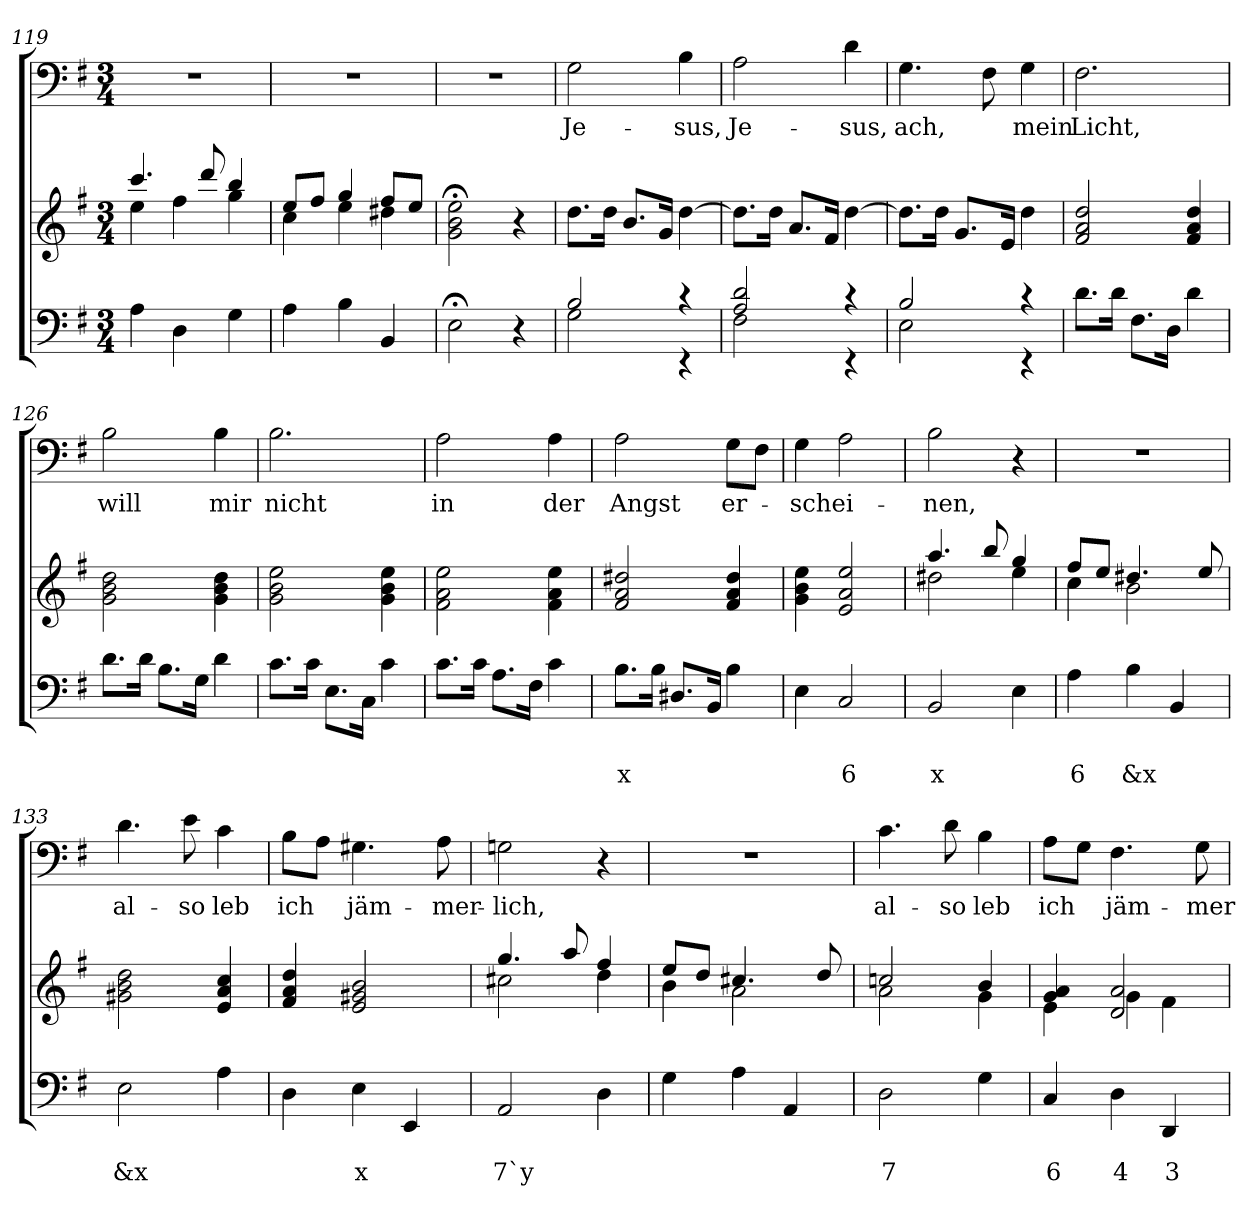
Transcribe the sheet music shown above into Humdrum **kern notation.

**kern	**text	**text	**kern	**kern	**text
*part2	*part2	*part2	*part2	*part1	*part1
*staff3	*staff3	*staff3	*staff2	*staff1	*staff1
!!LO:LB:g=z
*clefF4	*	*	*clefG2	*clefF4	*
*k[f#]	*	*	*k[f#]	*k[f#]	*
*G:	*	*	*G:	*G:	*
*M3/4	*	*	*M3/4	*M3/4	*
=119	=119	=119	=119	=119	=119
*	*	*	*^	*	*
4A\	.	.	4.ccc/	4ee\	2.r	.
4D\	.	.	.	4ff#\	.	.
.	.	.	8ddd/	.	.	.
4G\	.	.	4bb/	4gg\	.	.
=120	=120	=120	=120	=120	=120	=120
4A\	.	.	8ee/L	4cc\	2.r	.
.	.	.	8ff#/J	.	.	.
4B\	.	.	4gg/	4ee\	.	.
4BB/	.	.	8ff#/L	4dd#X\	.	.
.	.	.	8ee/J	.	.	.
*	*	*	*v	*v	*	*
=121	=121	=121	=121	=121	=121
2E;<\	.	.	2g\;< 2b\;< 2ee\;<	2.r	.
4r	.	.	4r	.	.
=122	=122	=122	=122	=122	=122
*^	*	*	*	*	*
!	!	!	!	!	!	!LO:LY:b
2G\	2B/	.	.	8.dd\L	2G\	Je-
.	.	.	.	16dd\Jk	.	.
.	.	.	.	8.b/L	.	.
.	.	.	.	16g/Jk	.	.
!	!	!	!	!	!	!LO:LY:b
4rc	4rEE	.	.	[4dd\	4B\	-sus,
=123	=123	=123	=123	=123	=123	=123
!	!	!	!	!	!	!LO:LY:b
2F#\	2A/ 2d/	.	.	8.dd\L]	2A\	Je-
.	.	.	.	16dd\Jk	.	.
.	.	.	.	8.a/L	.	.
.	.	.	.	16f#/Jk	.	.
!	!	!	!	!	!	!LO:LY:b
4rc	4rEE	.	.	[4dd\	4d\	-sus,
=124	=124	=124	=124	=124	=124	=124
!	!	!	!	!	!	!LO:LY:b
2E\	2B/	.	.	8.dd\L]	4.G\	ach,
.	.	.	.	16dd\Jk	.	.
.	.	.	.	8.g/L	.	.
.	.	.	.	.	8F#\	.
.	.	.	.	16e/Jk	.	.
!	!	!	!	!	!	!LO:LY:b
4rc	4rEE	.	.	4dd\	4G\	mein
!!LO:LB:g=z
=125	=125	=125	=125	=125	=125	=125
!	!	!	!	!	!	!LO:LY:b
*v	*v	*	*	*	*	*
8.d\L	.	.	2f#/ 2a/ 2dd/	2.F#\	Licht,
16d\Jk	.	.	.	.	.
8.F#\L	.	.	.	.	.
16D\Jk	.	.	.	.	.
4d\	.	.	4f#/ 4a/ 4dd/	.	.
=126	=126	=126	=126	=126	=126
!	!	!	!	!	!LO:LY:b
8.d\L	.	.	2g\ 2b\ 2dd\	2B\	will
16d\Jk	.	.	.	.	.
8.B\L	.	.	.	.	.
16G\Jk	.	.	.	.	.
!	!	!	!	!	!LO:LY:b
4d\	.	.	4g\ 4b\ 4dd\	4B\	mir
=127	=127	=127	=127	=127	=127
!	!	!	!	!	!LO:LY:b
8.c\L	.	.	2g\ 2b\ 2ee\	2.B\	nicht
16c\Jk	.	.	.	.	.
8.E\L	.	.	.	.	.
16C\Jk	.	.	.	.	.
4c\	.	.	4g\ 4b\ 4ee\	.	.
=128	=128	=128	=128	=128	=128
!	!	!	!	!	!LO:LY:b
8.c\L	.	.	2f#\ 2a\ 2ee\	2A\	in
16c\Jk	.	.	.	.	.
8.A\L	.	.	.	.	.
16F#\Jk	.	.	.	.	.
!	!	!	!	!	!LO:LY:b
4c\	.	.	4f#\ 4a\ 4ee\	4A\	der
=129	=129	=129	=129	=129	=129
!	!	!LO:LY:b	!	!	!LO:LY:b
8.B\L	.	x	2f#/ 2a/ 2dd#X/	2A\	Angst
16B\Jk	.	.	.	.	.
8.D#X/L	.	.	.	.	.
16BB/Jk	.	.	.	.	.
!	!	!	!	!	!LO:LY:b
4B\	.	.	4f#/ 4a/ 4dd#/	8G\L	er-
.	.	.	.	8F#\J	.
=130	=130	=130	=130	=130	=130
!	!	!	!	!	!LO:LY:b
4E\	.	.	4g\ 4b\ 4ee\	4G\	-schei-
!	!	!LO:LY:b	!	!	!
2C/	.	6	2e/ 2a/ 2ee/	2A\	.
!!LO:PB:g=z
=131	=131	=131	=131	=131	=131
!	!	!LO:LY:b	!	!	!LO:LY:b
*	*	*	*^	*	*
2BB/	.	x	4.aa/	2dd#X\	2B\	-nen,
.	.	.	8bb/	.	.	.
4E\	.	.	4gg/	4ee\	4r	.
=132	=132	=132	=132	=132	=132	=132
!	!	!LO:LY:b	!	!	!	!
4A\	.	6	8ff#/L	4cc\	2.r	.
.	.	.	8ee/J	.	.	.
!	!	!LO:LY:b	!	!	!	!
4B\	.	&x	4.dd#X/	2b\	.	.
4BB/	.	.	.	.	.	.
.	.	.	8ee/	.	.	.
*	*	*	*v	*v	*	*
=133	=133	=133	=133	=133	=133
!	!	!LO:LY:b	!	!	!LO:LY:b
2E\	.	&x	2g#X\ 2b\ 2dd\	4.d\	al-
!	!	!	!	!	!LO:LY:b
.	.	.	.	8e\	-so
!	!	!	!	!	!LO:LY:b
4A\	.	.	4e/ 4a/ 4cc/	4c\	leb
=134	=134	=134	=134	=134	=134
!	!	!	!	!	!LO:LY:b
4D\	.	.	4f#/ 4a/ 4dd/	8B\L	ich
.	.	.	.	8A\J	.
!	!	!LO:LY:b	!	!	!LO:LY:b
4E\	.	x	2e/ 2g#X/ 2b/	4.G#X\	jäm-
4EE/	.	.	.	.	.
!	!	!	!	!	!LO:LY:b
.	.	.	.	8A\	-mer-
=135	=135	=135	=135	=135	=135
!	!	!LO:LY:b	!	!	!LO:LY:b
*	*	*	*^	*	*
2AA/	.	7`y	4.gg/	2cc#X\	2Gni\	-lich,
.	.	.	8aa/	.	.	.
4D\	.	.	4ff#/	4dd\	4r	.
=136	=136	=136	=136	=136	=136	=136
4G\	.	.	8ee/L	4b\	2.r	.
.	.	.	8dd/J	.	.	.
4A\	.	.	4.cc#X/	2a\	.	.
4AA/	.	.	.	.	.	.
.	.	.	8dd/	.	.	.
!!LO:LB:g=z
=137	=137	=137	=137	=137	=137	=137
!	!	!LO:LY:b	!	!	!	!LO:LY:b
2D\	.	7	2ccni/	2a\	4.c\	al-
!	!	!	!	!	!	!LO:LY:b
.	.	.	.	.	8d\	-so
!	!	!	!	!	!	!LO:LY:b
4G\	.	.	4b/	4g\	4B\	leb
=138	=138	=138	=138	=138	=138	=138
!	!	!LO:LY:b	!	!	!	!LO:LY:b
4C/	.	6	4g/ 4a/	4e\	8A\L	ich
.	.	.	.	.	8G\J	.
!	!	!LO:LY:b	!	!	!	!LO:LY:b
4D\	.	4	2d/ 2a/	4g\	4.F#\	jäm-
!	!	!LO:LY:b	!	!	!	!
4DD/	.	3	.	4f#\	.	.
!	!	!	!	!	!	!LO:LY:b
.	.	.	.	.	8G\	-mer-
*	*	*	*v	*v	*	*
=	=	=	=	=	=
*-	*-	*-	*-	*-	*-
